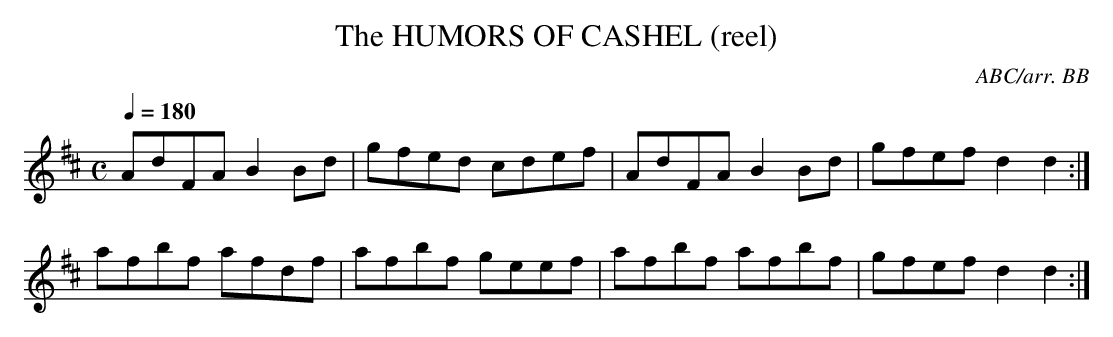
X:1
T:HUMORS OF CASHEL (reel), The
C:ABC/arr. BB
M:C
L:1/8
Q:1/4=180
K:D
AdFA B2Bd|gfed cdef|AdFA B2Bd|gfef d2d2 :|
afbf afdf|afbf geef|afbf afbf|gfef d2d2 :|
